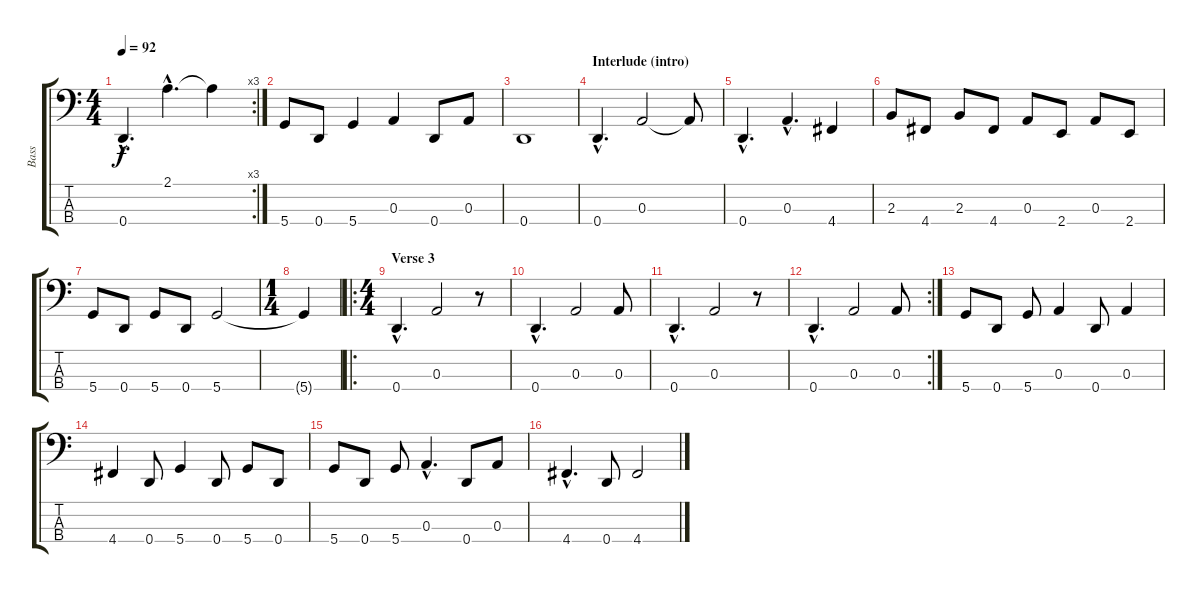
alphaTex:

\track ("Bass" "Bass") {instrument electricbassfinger}
\staff {score tabs}
\tuning (G2 D2 A1 D1) {hide}
\rc 3
\ts (4 4)
\tempo 92
\clef f4
\ks c
0.4{hac}.4{d dy f} 2.1{hac}.4{d} 2.1{t}.4 |
5.4.8 0.4.8 5.4.4 0.3.4 0.4.8 0.3.8 |
0.4.1 |
\section ("" "Interlude (intro)")
0.4{hac}.4{d} 0.3.2 0.3{t}.8 |
0.4{hac}.4{d} 0.3{hac}.4{d} 4.4.4 |
2.3.8 4.4.8 2.3.8 4.4.8 0.3.8 2.4.8 0.3.8 2.4.8 |
5.4.8 0.4.8 5.4.8 0.4.8 5.4.2 |
\ts (1 4)
5.4{t}.4 |
\ro
\ts (4 4)
\section ("" "Verse 3")
0.4{hac}.4{d} 0.3.2 r.8 |
0.4{hac}.4{d} 0.3.2 0.3.8 |
0.4{hac}.4{d} 0.3.2 r.8 |
\rc 2
0.4{hac}.4{d} 0.3.2 0.3.8 |
5.4.8 0.4.8 5.4.8 0.3.4 0.4.8 0.3.4 |
4.4.4 0.4.8 5.4.4 0.4.8 5.4.8 0.4.8 |
5.4.8 0.4.8 5.4.8 0.3{hac}.4{d} 0.4.8 0.3.8 |
4.4{hac}.4{d} 0.4.8 4.4.2
